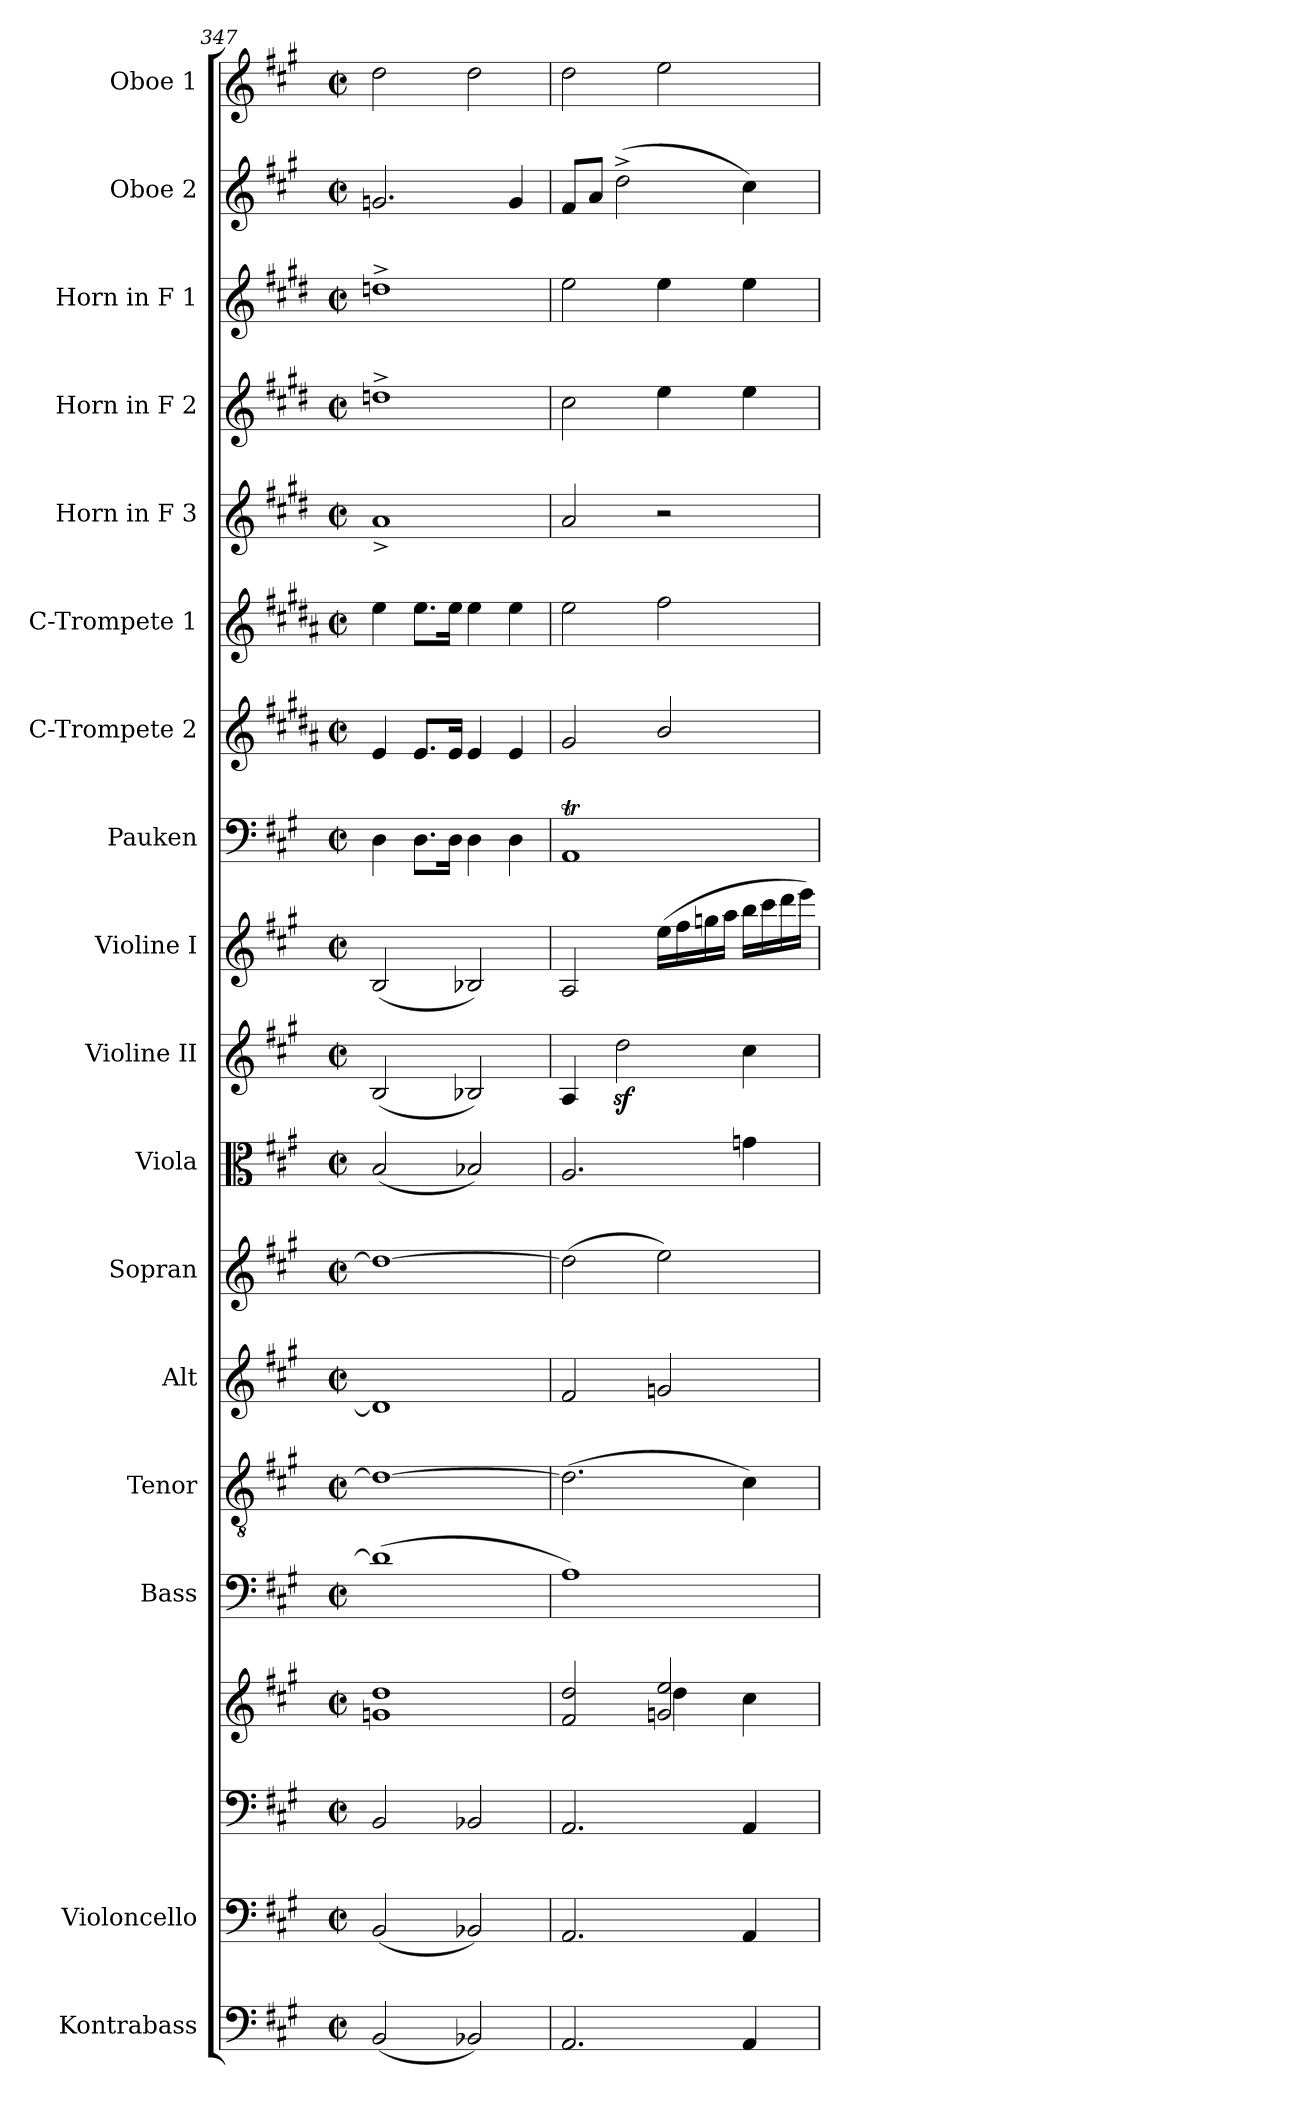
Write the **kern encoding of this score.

**kern	**kern	**kern	**kern	**kern	**kern	**kern	**kern	**kern	**kern	**kern	**kern	**kern	**kern	**kern	**kern	**kern	**kern	**kern
*part18	*part17	*part16	*part16	*part15	*part14	*part13	*part12	*part11	*part10	*part9	*part8	*part7	*part6	*part5	*part4	*part3	*part2	*part1
*staff19	*staff18	*staff17	*staff16	*staff15	*staff14	*staff13	*staff12	*staff11	*staff10	*staff9	*staff8	*staff7	*staff6	*staff5	*staff4	*staff3	*staff2	*staff1
*I"Kontrabass	*I"Violoncello	*	*	*I"Bass	*I"Tenor	*I"Alt	*I"Sopran	*I"Viola	*I"Violine II	*I"Violine I	*I"Pauken	*I"C-Trompete 2	*I"C-Trompete 1	*I"Horn in F 3	*I"Horn in F 2	*I"Horn in F 1	*I"Oboe 2	*I"Oboe 1
*I'Kb.	*I'Vc.	*	*	*I'B.	*I'T.	*I'A.	*I'S.	*I'Vla.	*I'Vl. II	*I'Vl. I	*I'Pk.	*I'C Trp. 2	*I'C Trp. 1	*	*	*	*I'Ob. 2	*I'Ob. 1
*clefF4	*clefF4	*clefF4	*clefG2	*clefF4	*clefGv2	*clefG2	*clefG2	*clefC3	*clefG2	*clefG2	*clefF4	*clefG2	*clefG2	*clefG2	*clefG2	*clefG2	*clefG2	*clefG2
*ITrd7c12	*	*	*	*	*	*	*	*	*	*	*	*ITrd1c2	*ITrd1c2	*ITrd4c7	*ITrd4c7	*ITrd4c7	*	*
*k[f#c#g#]	*k[f#c#g#]	*k[f#c#g#]	*k[f#c#g#]	*k[f#c#g#]	*k[f#c#g#]	*k[f#c#g#]	*k[f#c#g#]	*k[f#c#g#]	*k[f#c#g#]	*k[f#c#g#]	*k[f#c#g#]	*k[f#c#g#]	*k[f#c#g#]	*k[f#c#g#]	*k[f#c#g#]	*k[f#c#g#]	*k[f#c#g#]	*k[f#c#g#]
*A:	*A:	*A:	*A:	*A:	*A:	*A:	*A:	*A:	*A:	*A:	*A:	*A:	*A:	*A:	*A:	*A:	*A:	*A:
*M2/2	*M2/2	*M2/2	*M2/2	*M2/2	*M2/2	*M2/2	*M2/2	*M2/2	*M2/2	*M2/2	*M2/2	*M2/2	*M2/2	*M2/2	*M2/2	*M2/2	*M2/2	*M2/2
*met(c|)	*met(c|)	*met(c|)	*met(c|)	*met(c|)	*met(c|)	*met(c|)	*met(c|)	*met(c|)	*met(c|)	*met(c|)	*met(c|)	*met(c|)	*met(c|)	*met(c|)	*met(c|)	*met(c|)	*met(c|)	*met(c|)
=347	=347	=347	=347	=347	=347	=347	=347	=347	=347	=347	=347	=347	=347	=347	=347	=347	=347	=347
(<2BBB/	(<2BB/	2BB/	1gn 1dd	(>1d]	1d_	1d]	1dd_	(<2B/	(<2B/	(<2B/	4D\	4d/	4dd\	1d^<	1gn^>	1gn^>	2.gn/	2dd\
.	.	.	.	.	.	.	.	.	.	.	8.D\L	8.d/L	8.dd\L	.	.	.	.	.
.	.	.	.	.	.	.	.	.	.	.	16D\Jk	16d/Jk	16dd\Jk	.	.	.	.	.
2BBB-X/)	2BB-X/)	2BB-X/	.	.	.	.	.	2B-X/)	2B-X/)	2B-X/)	4D\	4d/	4dd\	.	.	.	.	2dd\
.	.	.	.	.	.	.	.	.	.	.	4D\	4d/	4dd\	.	.	.	4g/	.
!!LO:PB:g=z
=348	=348	=348	=348	=348	=348	=348	=348	=348	=348	=348	=348	=348	=348	=348	=348	=348	=348	=348
*	*	*	*^	*	*	*	*	*	*	*	*	*	*	*	*	*	*	*
2.AAA/	2.AA/	2.AA/	2f#/ 2dd/	2ryy	1A)	(>2.d\]	2f#/	(>2dd\]	2.A/	4A/	2A/	1AAT	2f#/	2dd\	2d/	2f#\	2a\	8f#/L	2dd\
.	.	.	.	.	.	.	.	.	.	.	.	.	.	.	.	.	.	8a/J	.
.	.	.	.	.	.	.	.	.	.	2ddz<\	.	.	.	.	.	.	.	(>2dd^>\	.
.	.	.	2gn/ 2ee/	4dd\	.	.	2gn/	2ee\)	.	.	(>16ee\LL	.	2a/	2ee\	2r	4a\	4a\	.	2ee\
.	.	.	.	.	.	.	.	.	.	.	16ff#\	.	.	.	.	.	.	.	.
.	.	.	.	.	.	.	.	.	.	.	16ggn\	.	.	.	.	.	.	.	.
.	.	.	.	.	.	.	.	.	.	.	16aa\JJ	.	.	.	.	.	.	.	.
4AAA/	4AA/	4AA/	.	4cc#\	.	4c#\)	.	.	4gn\	4cc#\	16bb\LL	.	.	.	.	4a\	4a\	4cc#\)	.
.	.	.	.	.	.	.	.	.	.	.	16ccc#\	.	.	.	.	.	.	.	.
.	.	.	.	.	.	.	.	.	.	.	16ddd\	.	.	.	.	.	.	.	.
.	.	.	.	.	.	.	.	.	.	.	16eee\JJ)	.	.	.	.	.	.	.	.
*	*	*	*v	*v	*	*	*	*	*	*	*	*	*	*	*	*	*	*	*
=	=	=	=	=	=	=	=	=	=	=	=	=	=	=	=	=	=	=
*-	*-	*-	*-	*-	*-	*-	*-	*-	*-	*-	*-	*-	*-	*-	*-	*-	*-	*-
